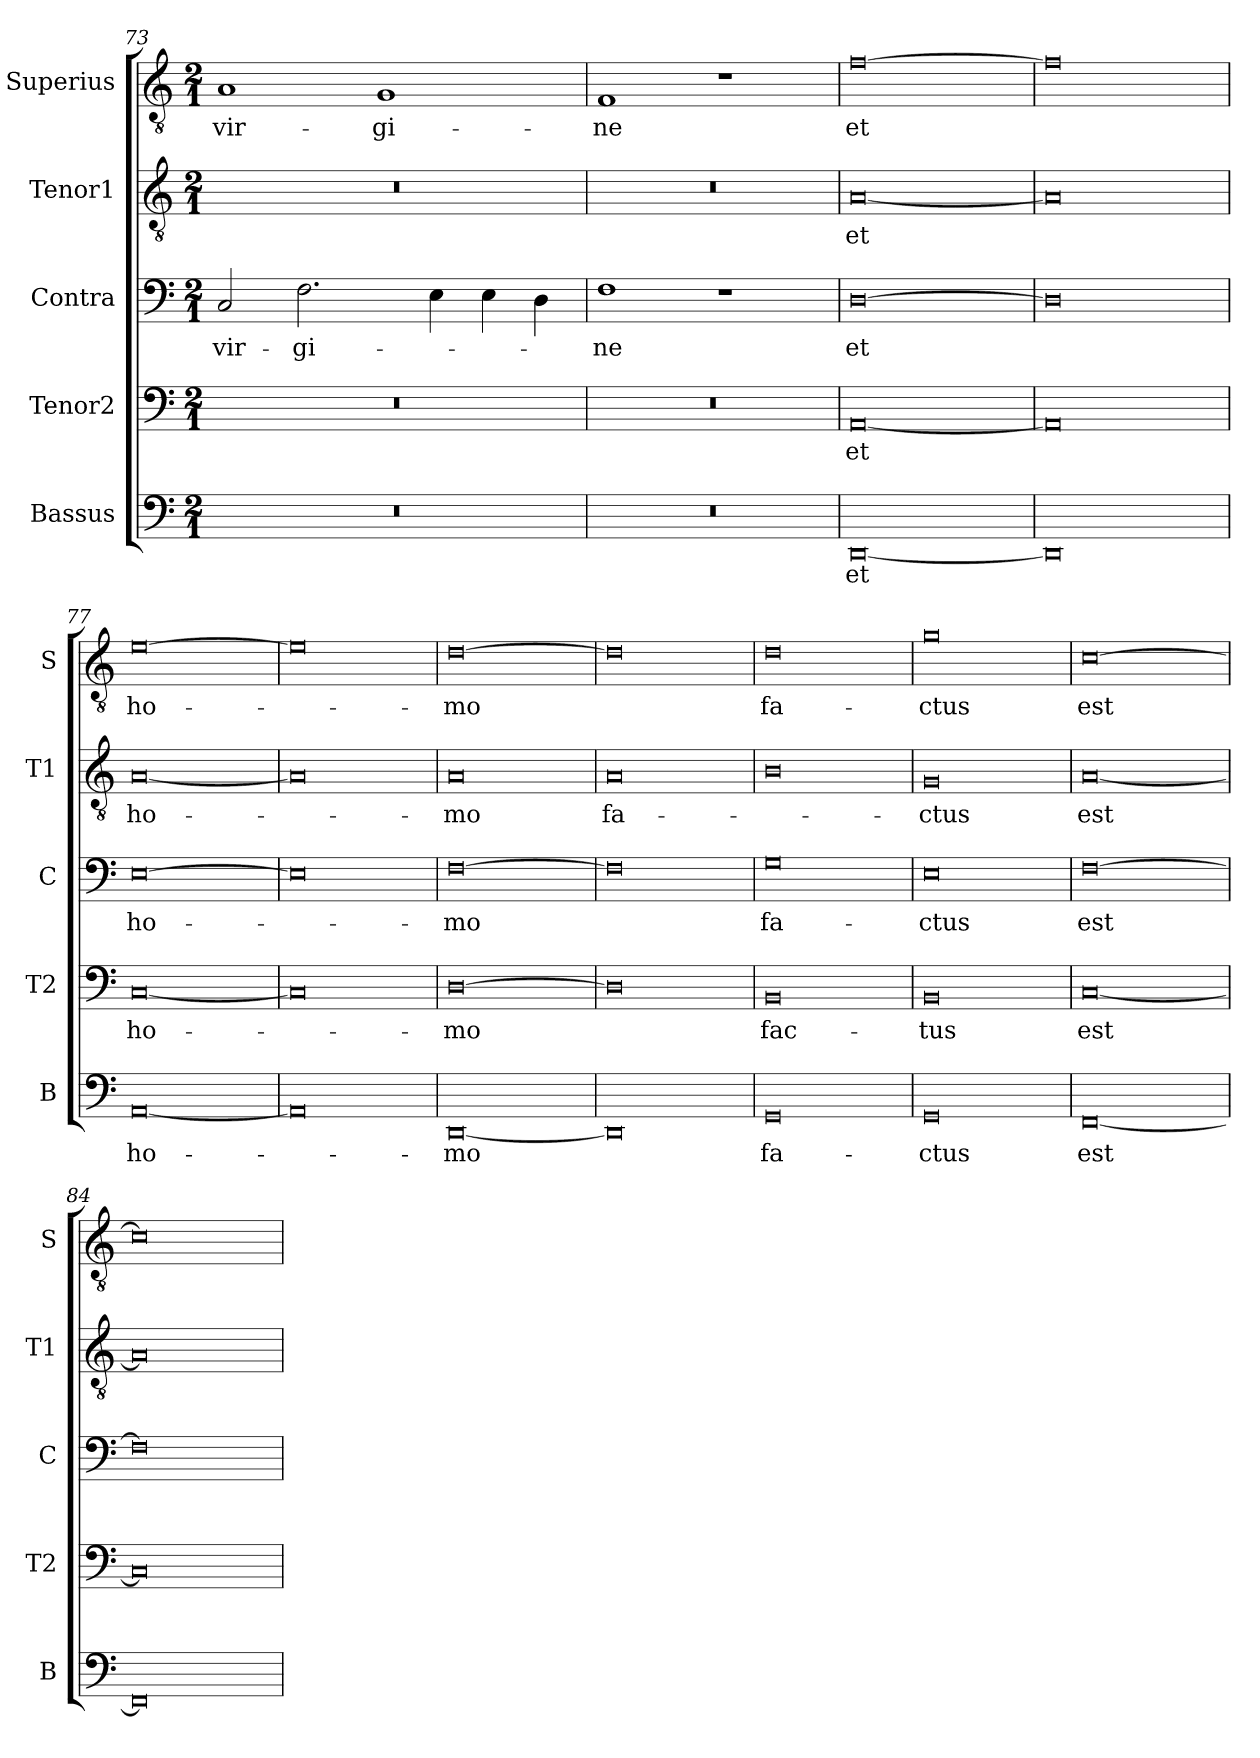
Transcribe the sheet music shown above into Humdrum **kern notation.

**kern	**text	**kern	**text	**kern	**text	**kern	**text	**kern	**text
*part5	*part5	*part4	*part4	*part3	*part3	*part2	*part2	*part1	*part1
*staff5	*staff5	*staff4	*staff4	*staff3	*staff3	*staff2	*staff2	*staff1	*staff1
*I"Bassus	*	*I"Tenor2	*	*I"Contra	*	*I"Tenor1	*	*I"Superius	*
*I'B	*	*I'T2	*	*I'C	*	*I'T1	*	*I'S	*
*clefF4	*	*clefF4	*	*clefF4	*	*clefGv2	*	*clefGv2	*
*k[]	*	*k[]	*	*k[]	*	*k[]	*	*k[]	*
*M2/1	*	*M2/1	*	*M2/1	*	*M2/1	*	*M2/1	*
=73	=73	=73	=73	=73	=73	=73	=73	=73	=73
0r	.	0r	.	2C/	vir-	0r	.	1A	vir-
.	.	.	.	2.F\	-gi-	.	.	.	.
.	.	.	.	.	.	.	.	1G	-gi-
.	.	.	.	4E\	.	.	.	.	.
.	.	.	.	4E\	.	.	.	.	.
.	.	.	.	4D\	.	.	.	.	.
=74	=74	=74	=74	=74	=74	=74	=74	=74	=74
0r	.	0r	.	1F	-ne	0r	.	1F	-ne
.	.	.	.	1r	.	.	.	1r	.
=75	=75	=75	=75	=75	=75	=75	=75	=75	=75
[0DD	et	[0AA	et	[0D	et	[0A	et	[0f	et
=76	=76	=76	=76	=76	=76	=76	=76	=76	=76
0DD]	.	0AA]	.	0D]	.	0A]	.	0f]	.
=77	=77	=77	=77	=77	=77	=77	=77	=77	=77
[0AA	ho-	[0C	ho-	[0E	ho-	[0A	ho-	[0e	ho-
=78	=78	=78	=78	=78	=78	=78	=78	=78	=78
0AA]	.	0C]	.	0E]	.	0A]	.	0e]	.
=79	=79	=79	=79	=79	=79	=79	=79	=79	=79
[0DD	-mo	[0D	-mo	[0F	-mo	0A	-mo	[0d	-mo
=80	=80	=80	=80	=80	=80	=80	=80	=80	=80
0DD]	.	0D]	.	0F]	.	0A	fa-	0d]	.
=81	=81	=81	=81	=81	=81	=81	=81	=81	=81
0GG	fa-	0BB	fac-	0G	fa-	0B	.	0d	fa-
=82	=82	=82	=82	=82	=82	=82	=82	=82	=82
0GG	-ctus	0BB	-tus	0E	-ctus	0G	-ctus	0g	-ctus
=83	=83	=83	=83	=83	=83	=83	=83	=83	=83
[0FF	est	[0C	est	[0F	est	[0A	est	[0c	est
=84	=84	=84	=84	=84	=84	=84	=84	=84	=84
0FF]	.	0C]	.	0F]	.	0A]	.	0c]	.
=	=	=	=	=	=	=	=	=	=
*-	*-	*-	*-	*-	*-	*-	*-	*-	*-
